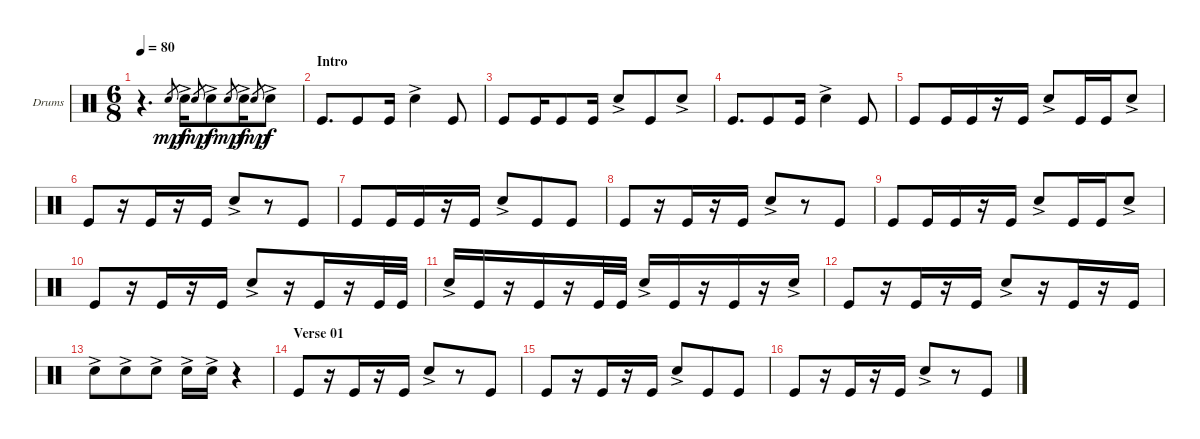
\defaultSystemsLayout 4
\bracketExtendMode groupsimilarinstruments
\firstSystemTrackNameOrientation horizontal
\otherSystemsTrackNameOrientation horizontal
\track ("F&S" "Drums") {instrument percussion}
\staff {score}
\articulation defaults
\ts (6 8)
\tempo 80
\clef neutral
\scale
0.474178
\ks c
r.4{d dy mp} "Snare (hit) 2".8{gr} "Snare (hit) 2"{ac}.16{dy f} "Snare (hit) 2".8{gr dy mp} "Snare (hit) 2"{ac}.8{dy f} "Snare (hit) 2".8{gr dy mp} "Snare (hit) 2"{ac}.16{dy f} "Snare (hit) 2".8{gr dy mp} "Snare (hit) 2"{ac}.8{dy f} |
\section ("" "Intro")
\scale
0.262911 "Kick (hit)".8{d} "Kick (hit)".8 "Kick (hit)".16 "Snare (hit) 2"{ac}.4 "Kick (hit)".8 |
\scale
0.262911 "Kick (hit)".8 "Kick (hit)".16 "Kick (hit)".8 "Kick (hit)".16 "Snare (hit) 2"{ac}.8 "Kick (hit)".8 "Snare (hit) 2"{ac}.8 |
\scale
0.333333 "Kick (hit)".8{d} "Kick (hit)".8 "Kick (hit)".16 "Snare (hit) 2"{ac}.4 "Kick (hit)".8 |
\scale
0.333333 "Kick (hit)".8 "Kick (hit)".16 "Kick (hit)".16 r.16 "Kick (hit)".16 "Snare (hit) 2"{ac}.8 "Kick (hit)".16 "Kick (hit)".16 "Snare (hit) 2"{ac}.8 |
\scale
0.333333 "Kick (hit)".8 r.16 "Kick (hit)".16 r.16 "Kick (hit)".16 "Snare (hit) 2"{ac}.8 r.8 "Kick (hit)".8 |
\scale
0.333333 "Kick (hit)".8 "Kick (hit)".16 "Kick (hit)".16 r.16 "Kick (hit)".16 "Snare (hit) 2"{ac}.8 "Kick (hit)".8 "Kick (hit)".8 |
\scale
0.333333 "Kick (hit)".8 r.16 "Kick (hit)".16 r.16 "Kick (hit)".16 "Snare (hit) 2"{ac}.8 r.8 "Kick (hit)".8 |
\scale
0.333333 "Kick (hit)".8 "Kick (hit)".16 "Kick (hit)".16 r.16 "Kick (hit)".16 "Snare (hit) 2"{ac}.8 "Kick (hit)".16 "Kick (hit)".16 "Snare (hit) 2"{ac}.8 |
\scale
0.333333 "Kick (hit)".8 r.16 "Kick (hit)".16 r.16 "Kick (hit)".16 "Snare (hit) 2"{ac}.8 r.16 "Kick (hit)".16 r.16 "Kick (hit)".32 "Kick (hit)".32 |
\scale
0.333333 "Snare (hit) 2"{ac}.16 "Kick (hit)".16 r.16 "Kick (hit)".16 r.16 "Kick (hit)".32 "Kick (hit)".32 "Snare (hit) 2"{ac}.16 "Kick (hit)".16 r.16 "Kick (hit)".16 r.16 "Snare (hit) 2"{ac}.16 |
\scale
0.333333 "Kick (hit)".8 r.16 "Kick (hit)".16 r.16 "Kick (hit)".16 "Snare (hit) 2"{ac}.8 r.16 "Kick (hit)".16 r.16 "Kick (hit)".16 |
\scale
0.333333 "Snare (hit) 2"{ac}.8 "Snare (hit) 2"{ac}.8 "Snare (hit) 2"{ac}.8 "Snare (hit) 2"{ac}.16 "Snare (hit) 2"{ac}.16 r.4 |
\section ("" "Verse 01")
\scale
0.333333 "Kick (hit)".8 r.16 "Kick (hit)".16 r.16 "Kick (hit)".16 "Snare (hit) 2"{ac}.8 r.8 "Kick (hit)".8 |
\scale
0.333333 "Kick (hit)".8 r.16 "Kick (hit)".16 r.16 "Kick (hit)".16 "Snare (hit) 2"{ac}.8 "Kick (hit)".8 "Kick (hit)".8 |
\scale
0.333333 "Kick (hit)".8 r.16 "Kick (hit)".16 r.16 "Kick (hit)".16 "Snare (hit) 2"{ac}.8 r.8 "Kick (hit)".8
